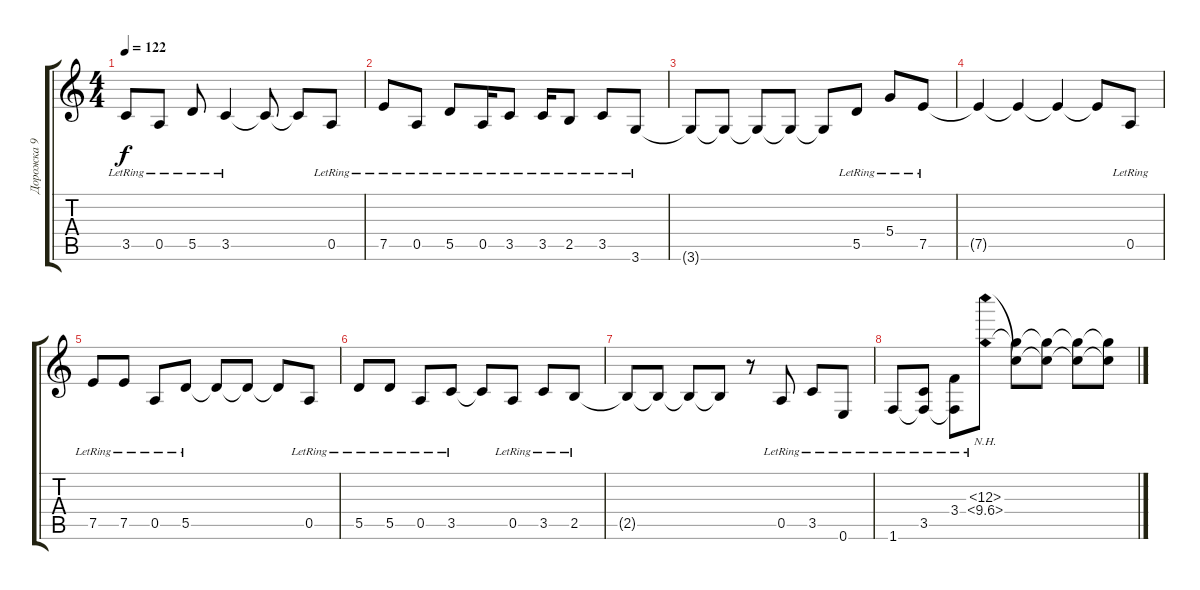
\track ("Дорожка 9" "Дорожка 9") {instrument acousticguitarnylon}
\staff {score tabs}
\tuning (E4 B3 G3 D3 A2 E2) {hide}
\ts (4 4)
\tempo 122
\clef g2
\ks c
3.5{lr}.8{dy f} 0.5{lr}.8 5.5{lr}.8 3.5{lr}.4 3.5{t}.8 3.5{t}.8 0.5{lr}.8 |
7.5{lr}.8 0.5{lr}.8 5.5{lr}.8 0.5{lr}.16 3.5{lr}.8 3.5{lr}.16 2.5{lr}.8 3.5{lr}.8 3.6{lr}.8 |
3.6{t}.8 3.6{t}.8 3.6{t}.8 3.6{t}.8 3.6{t}.8 5.5{lr}.8 5.4{lr}.8 7.5{lr}.8 |
7.5{t}.4 7.5{t}.4 7.5{t}.4 7.5{t}.8 0.5{lr}.8 |
7.5{lr}.8 7.5{lr}.8 0.5{lr}.8 5.5{lr}.8 5.5{t}.8 5.5{t}.8 5.5{t}.8 0.5{lr}.8 |
5.5{lr}.8 5.5{lr}.8 0.5{lr}.8 3.5{lr}.8 3.5{t}.8 0.5{lr}.8 3.5{lr}.8 2.5{lr}.8 |
2.5{t}.8 2.5{t}.8 2.5{t}.8 2.5{t}.8 r.8 0.5{lr}.8 3.5{lr}.8 0.6{lr}.8 |
1.6{lr}.8 (3.5{lr} 1.6{t}).8 (3.4{lr} 1.6{t}).8 (12.3{nh lr} 10.4{nh lr}).8 (12.3{t} 10.4{t}).8 (12.3{t} 10.4{t}).8 (12.3{t} 10.4{t}).8 (12.3{t} 10.4{t}).8
